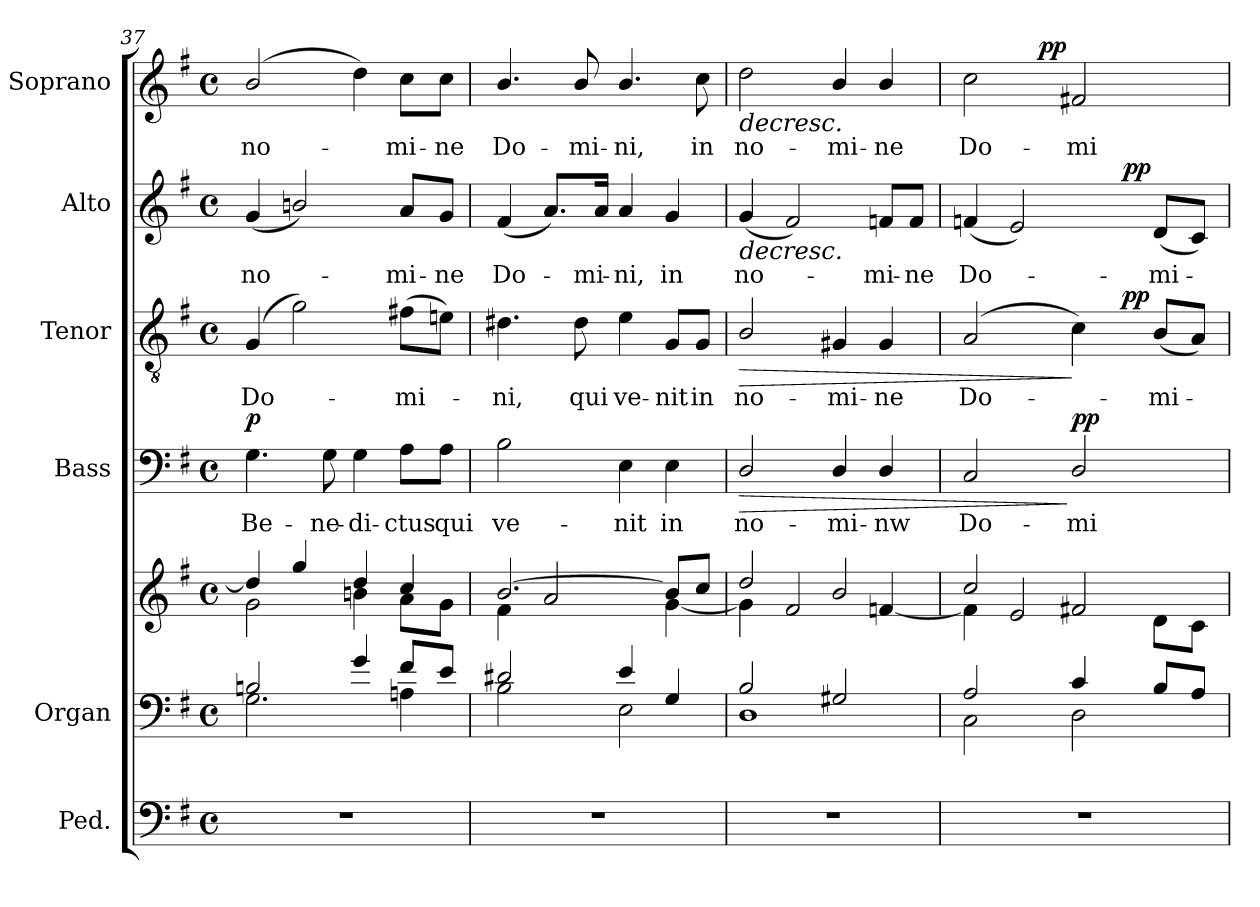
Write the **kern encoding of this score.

**kern	**kern	**kern	**kern	**text	**dynam	**kern	**text	**dynam	**kern	**text	**dynam	**kern	**text	**dynam
*part6	*part5	*part5	*part4	*part4	*part4	*part3	*part3	*part3	*part2	*part2	*part2	*part1	*part1	*part1
*staff7	*staff6	*staff5	*staff4	*staff4	*staff4	*staff3	*staff3	*staff3	*staff2	*staff2	*staff2	*staff1	*staff1	*staff1
*I"Ped.	*I"Organ	*	*I"Bass	*	*	*I"Tenor	*	*	*I"Alto	*	*	*I"Soprano	*	*
*	*I'Org.	*	*I'B.	*	*	*I'T.	*	*	*I'A.	*	*	*I'S.	*	*
!!LO:PB:g=z
*clefF4	*clefF4	*clefG2	*clefF4	*	*	*clefGv2	*	*	*clefG2	*	*	*clefG2	*	*
*	*	*	*	*	*	*ITrd7c12	*	*	*	*	*	*	*	*
*k[f#]	*k[f#]	*k[f#]	*k[f#]	*	*	*k[f#]	*	*	*k[f#]	*	*	*k[f#]	*	*
*G:	*G:	*G:	*G:	*	*	*G:	*	*	*G:	*	*	*G:	*	*
*M4/4	*M4/4	*M4/4	*M4/4	*	*	*M4/4	*	*	*M4/4	*	*	*M4/4	*	*
*met(c)	*met(c)	*met(c)	*met(c)	*	*	*met(c)	*	*	*met(c)	*	*	*met(c)	*	*
=37	=37	=37	=37	=37	=37	=37	=37	=37	=37	=37	=37	=37	=37	=37
*	*^	*^	*	*	*	*	*	*	*	*	*	*	*	*
!	!	!	!	!	!	!LO:LY:b:color=#000000	!	!	!	!	!	!	!	!	!	!
!	!	!	!	!	!	!	!	!	!LO:LY:b:color=#000000	!	!	!	!	!	!	!
!	!	!	!	!	!	!	!	!	!	!	!	!LO:LY:b:color=#000000	!	!	!	!
!	!	!	!	!	!	!	!	!	!	!	!	!	!	!	!LO:LY:b:color=#000000	!
1r	2Bni/	2.Gi\	4ddi/]	2gi\	4.Gi\	Be-	p	(4GGi/	Do-	.	(4gi/	no-	.	(2bi/	no-	.
.	.	.	4ggi/	.	.	.	.	2Gi\)	.	.	2bni/)	.	.	.	.	.
!	!	!	!	!	!	!LO:LY:b:color=#000000	!	!	!	!	!	!	!	!	!	!
.	.	.	.	.	8Gi\	-ne-	.	.	.	.	.	.	.	.	.	.
!	!	!	!	!	!	!LO:LY:b:color=#000000	!	!	!	!	!	!	!	!	!	!
.	4gi/	.	4ddi/	4bni\	4Gi\	-di-	.	.	.	.	.	.	.	4ddi\)	.	.
!	!	!	!	!	!	!LO:LY:b:color=#000000	!	!	!	!	!	!	!	!	!	!
!	!	!	!	!	!	!	!	!	!LO:LY:b:color=#000000	!	!	!	!	!	!	!
!	!	!	!	!	!	!	!	!	!	!	!	!LO:LY:b:color=#000000	!	!	!	!
!	!	!	!	!	!	!	!	!	!	!	!	!	!	!	!LO:LY:b:color=#000000	!
.	8f#i/L	4Ani\	4cci/	8ai\L	8Ai\L	-ctus	.	(8F#Xi\L	-mi-	.	8ai/L	-mi-	.	8cci\L	-mi-	.
!	!	!	!	!	!	!LO:LY:b:color=#000000	!	!	!	!	!	!	!	!	!	!
!	!	!	!	!	!	!	!	!	!	!	!	!LO:LY:b:color=#000000	!	!	!	!
!	!	!	!	!	!	!	!	!	!	!	!	!	!	!	!LO:LY:b:color=#000000	!
.	8ei/J	.	.	8gi\J	8Ai\J	qui	.	8Eni\J)	.	.	8gi/J	-ne	.	8cci\J	-ne	.
=38	=38	=38	=38	=38	=38	=38	=38	=38	=38	=38	=38	=38	=38	=38	=38	=38
!	!	!	!	!	!	!LO:LY:b:color=#000000	!	!	!	!	!	!	!	!	!	!
!	!	!	!	!	!	!	!	!	!LO:LY:b:color=#000000	!	!	!	!	!	!	!
!	!	!	!	!	!	!	!	!	!	!	!	!LO:LY:b:color=#000000	!	!	!	!
!	!	!	!	!	!	!	!	!	!	!	!	!	!	!	!LO:LY:b:color=#000000	!
1r	2d#Xi/	2Bi\	[2.bi/	4f#i\	2Bi\	ve-	.	4.D#Xi\	-ni,	.	(4f#i/	Do-	.	4.bi/	Do-	.
.	.	.	.	2ai/	.	.	.	.	.	.	8.ai/L)	.	.	.	.	.
!	!	!	!	!	!	!	!	!	!LO:LY:b:color=#000000	!	!	!	!	!	!	!
!	!	!	!	!	!	!	!	!	!	!	!	!	!	!	!LO:LY:b:color=#000000	!
.	.	.	.	.	.	.	.	8D#i\	qui	.	.	.	.	8bi/	-mi-	.
!	!	!	!	!	!	!	!	!	!	!	!	!LO:LY:b:color=#000000	!	!	!	!
.	.	.	.	.	.	.	.	.	.	.	16ai/Jk	-mi-	.	.	.	.
!	!	!	!	!	!	!LO:LY:b:color=#000000	!	!	!	!	!	!	!	!	!	!
!	!	!	!	!	!	!	!	!	!LO:LY:b:color=#000000	!	!	!	!	!	!	!
!	!	!	!	!	!	!	!	!	!	!	!	!LO:LY:b:color=#000000	!	!	!	!
!	!	!	!	!	!	!	!	!	!	!	!	!	!	!	!LO:LY:b:color=#000000	!
.	4ei/	2Ei\	.	.	4Ei\	-nit	.	4Ei\	ve-	.	4ai/	-ni,	.	4.bi/	-ni,	.
!	!	!	!	!	!	!LO:LY:b:color=#000000	!	!	!	!	!	!	!	!	!	!
!	!	!	!	!	!	!	!	!	!LO:LY:b:color=#000000	!	!	!	!	!	!	!
!	!	!	!	!	!	!	!	!	!	!	!	!LO:LY:b:color=#000000	!	!	!	!
.	4Gi/	.	8bi/L]	[4gi\	4Ei\	in	.	8GGi/L	-nit	.	4gi/	in	.	.	.	.
!	!	!	!	!	!	!	!	!	!LO:LY:b:color=#000000	!	!	!	!	!	!	!
!	!	!	!	!	!	!	!	!	!	!	!	!	!	!	!LO:LY:b:color=#000000	!
.	.	.	8cci/J	.	.	.	.	8GGi/J	in	.	.	.	.	8cci\	in	.
=39	=39	=39	=39	=39	=39	=39	=39	=39	=39	=39	=39	=39	=39	=39	=39	=39
!	!	!	!	!	!	!LO:LY:b:color=#000000	!LO:HP:b	!	!	!	!	!	!	!	!	!
!	!	!	!	!	!	!	!	!	!LO:LY:b:color=#000000	!LO:HP:b	!	!	!	!	!	!
!	!	!	!	!	!	!	!	!	!	!	!	!LO:LY:b:color=#000000	!LO:HP:b	!	!	!
!	!	!	!	!	!	!	!	!	!	!	!	!	!	!	!LO:LY:b:color=#000000	!LO:HP:b
1r	2Bi/	1Di	2ddi/	4gi\]	2Di/	no-	>	2BBi/	no-	>	(4gi/	no-	>	2ddi\	no-	>
.	.	.	.	2f#i/	.	.	.	.	.	.	2f#i/)	.	.	.	.	.
!	!	!	!	!	!	!LO:LY:b:color=#000000	!	!	!	!	!	!	!	!	!	!
!	!	!	!	!	!	!	!	!	!LO:LY:b:color=#000000	!	!	!	!	!	!	!
!	!	!	!	!	!	!	!	!	!	!	!	!	!	!	!LO:LY:b:color=#000000	!
.	2G#Xi/	.	2bi/	.	4Di/	-mi-	.	4GG#Xi/	-mi-	.	.	.	.	4bi/	-mi-	.
!	!	!	!	!	!	!LO:LY:b:color=#000000	!	!	!	!	!	!	!	!	!	!
!	!	!	!	!	!	!	!	!	!LO:LY:b:color=#000000	!	!	!	!	!	!	!
!	!	!	!	!	!	!	!	!	!	!	!	!LO:LY:b:color=#000000	!	!	!	!
!	!	!	!	!	!	!	!	!	!	!	!	!	!	!	!LO:LY:b:color=#000000	!
.	.	.	.	[4fni/	4Di/	-nw	.	4GG#i/	-ne	.	8fni/L	-mi-	.	4bi/	-ne	.
!	!	!	!	!	!	!	!	!	!	!	!	!LO:LY:b:color=#000000	!	!	!	!
.	.	.	.	.	.	.	.	.	.	.	8fi/J	-ne	.	.	.	.
=40	=40	=40	=40	=40	=40	=40	=40	=40	=40	=40	=40	=40	=40	=40	=40	=40
!	!	!	!	!	!	!LO:LY:b:color=#000000	!	!	!	!	!	!	!	!	!	!
!	!	!	!	!	!	!	!	!	!LO:LY:b:color=#000000	!	!	!	!	!	!	!
!	!	!	!	!	!	!	!	!	!	!	!	!LO:LY:b:color=#000000	!	!	!	!
!	!	!	!	!	!	!	!	!	!	!	!	!	!	!	!LO:LY:b:color=#000000	!
*	*	*	*	*	*	*	*	*^	*	*	*^	*	*	*^	*	*
1r	2Ai/	2Ci\	2cci/	4fi\]	2Ci/	Do-	.	(2AAi/	2ryy	Do-	.	(4fni/	2ryy	Do-	.	2cci\	4ryy	Do-	.
.	.	.	.	2ei/	.	.	.	.	.	.	.	2ei/)	.	.	.	.	16..ryy	.	.
.	.	.	.	.	.	.	.	.	.	.	.	.	.	.	.	.	2ryy	.	pp
!	!	!	!	!	!	!LO:LY:b:color=#000000	!	!	!	!	!	!	!	!	!	!	!	!	!
!	!	!	!	!	!	!	!	!	!	!	!	!	!	!	!	!	!	!LO:LY:b:color=#000000	!
.	4ci/	2Di\	2f#Xi/	.	2Di/	-mi-	] pp	4Ci\)	16ryy	.	]	.	8ryy	.	.	2f#Xi/	.	-mi-	]
.	.	.	.	.	.	.	.	.	32ryy	.	.	.	.	.	.	.	.	.	.
.	.	.	.	.	.	.	.	.	64ryy	.	.	.	.	.	.	.	.	.	.
.	.	.	.	.	.	.	.	.	128...ryy	.	.	.	.	.	.	.	.	.	.
.	.	.	.	.	.	.	.	.	4ryy	.	pp	.	.	.	.	.	.	.	.
.	.	.	.	.	.	.	.	.	.	.	.	.	4.ryy	.	pp	.	.	.	.
!	!	!	!	!	!	!	!	!	!	!LO:LY:b:color=#000000	!	!	!	!	!	!	!	!	!
!	!	!	!	!	!	!	!	!	!	!	!	!	!	!LO:LY:b:color=#000000	!	!	!	!	!
.	8Bi/L	.	.	8di\L	.	.	.	(8BBi/L	.	-mi-	.	(8di/L	.	-mi-	]	.	.	.	.
.	.	.	.	.	.	.	.	.	.	.	.	.	.	.	.	.	8ryy	.	.
.	.	.	.	.	.	.	.	.	8ryy	.	.	.	.	.	.	.	.	.	.
.	8Ai/J	.	.	8ci\J	.	.	.	8AAi/J)	.	.	.	8ci/J)	.	.	.	.	.	.	.
.	.	.	.	.	.	.	.	.	.	.	.	.	.	.	.	.	64ryy	.	.
.	.	.	.	.	.	.	.	.	1024ryy	.	.	.	.	.	.	.	.	.	.
*	*v	*v	*	*	*	*	*	*v	*v	*	*	*v	*v	*	*	*v	*v	*	*
*	*	*v	*v	*	*	*	*	*	*	*	*	*	*	*	*
=	=	=	=	=	=	=	=	=	=	=	=	=	=	=
*-	*-	*-	*-	*-	*-	*-	*-	*-	*-	*-	*-	*-	*-	*-
